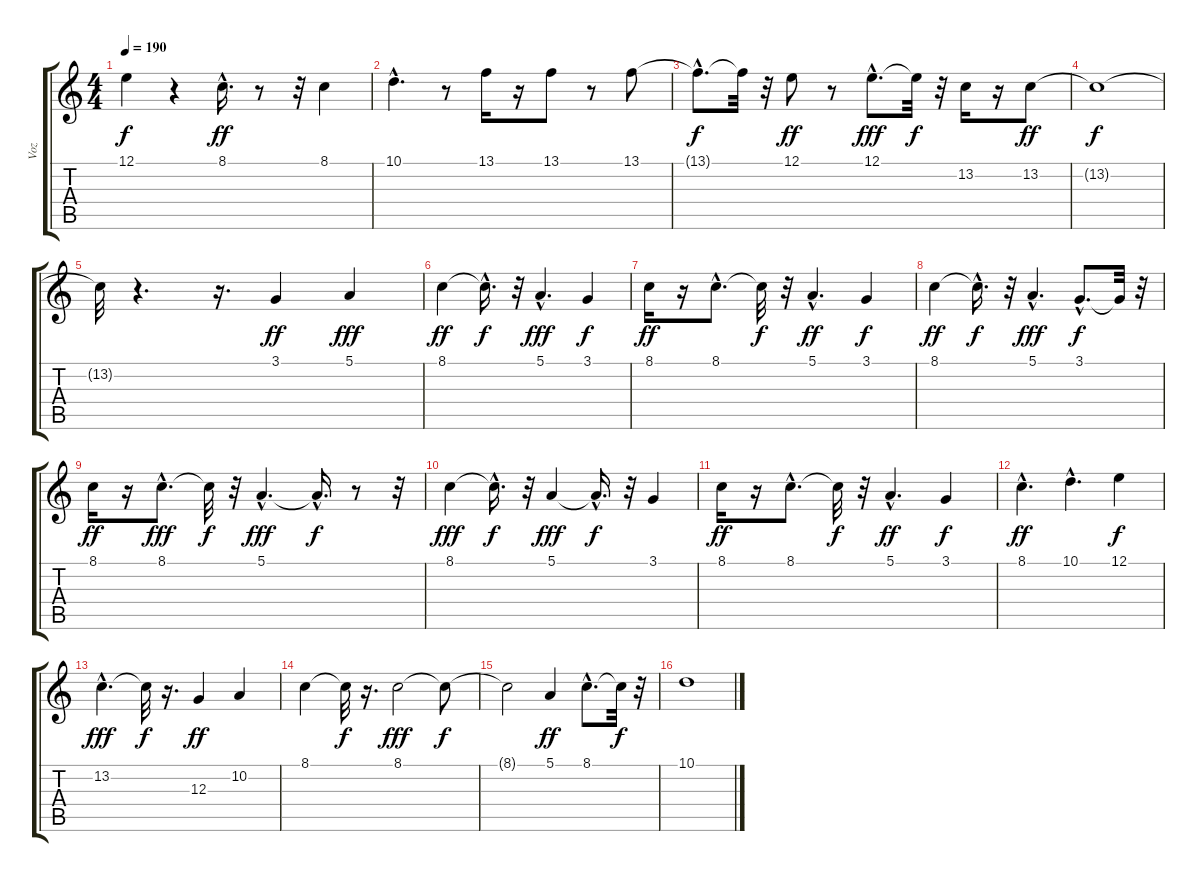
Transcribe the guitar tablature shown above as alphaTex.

\track ("Voz" "Voz") {instrument clarinet}
\staff {score tabs}
\tuning (E4 B3 G3 D3 A2 E2) {hide}
\ts (4 4)
\tempo 190
\clef g2
\ks c
12.1{t}.4{dy f} r.4 8.1{hac}.16{d dy ff} r.8 r.32 8.1.4 |
10.1{hac}.4{d} r.8 13.1.16 r.16 13.1.8 r.8 13.1.8 |
13.1{hac t}.8{d dy f} 13.1{t}.32 r.32 12.1.8{dy ff} r.8 12.1{hac}.8{d dy fff} 12.1{t}.32{dy f} r.32 13.2.16 r.16 13.2.8{dy ff} |
13.2{t}.1{dy f} |
13.2{t}.32 r.4{d} r.16{d} 3.1.4{dy ff} 5.1.4{dy fff} |
8.1.4{dy ff} 8.1{hac t}.16{d dy f} r.32 5.1{hac}.4{d dy fff} 3.1.4{dy f} |
8.1.16{dy ff} r.16 8.1{hac}.8{d} 8.1{t}.32{dy f} r.32 5.1{hac}.4{d dy ff} 3.1.4{dy f} |
8.1.4{dy ff} 8.1{hac t}.16{d dy f} r.32 5.1{hac}.4{d dy fff} 3.1{hac}.8{d dy f} 3.1{t}.32 r.32 |
8.1.16{dy ff} r.16 8.1{hac}.8{d dy fff} 8.1{t}.32{dy f} r.32 5.1{hac}.4{d dy fff} 5.1{hac t}.16{d dy f} r.8 r.32 |
8.1.4{dy fff} 8.1{hac t}.16{d dy f} r.32 5.1.4{dy fff} 5.1{hac t}.16{d dy f} r.32 3.1.4 |
8.1.16{dy ff} r.16 8.1{hac}.8{d} 8.1{t}.32{dy f} r.32 5.1{hac}.4{d dy ff} 3.1.4{dy f} |
8.1{hac}.4{d dy ff} 10.1{hac}.4{d} 12.1.4{dy f} |
13.2{hac}.4{d dy fff} 13.2{t}.32{dy f} r.16{d} 12.3.4{dy ff} 10.2.4 |
8.1.4 8.1{t}.32{dy f} r.16{d} 8.1.2{dy fff} 8.1{t}.8{dy f} |
8.1{t}.2 5.1.4{dy ff} 8.1{hac}.8{d} 8.1{t}.32{dy f} r.32 |
10.1.1
